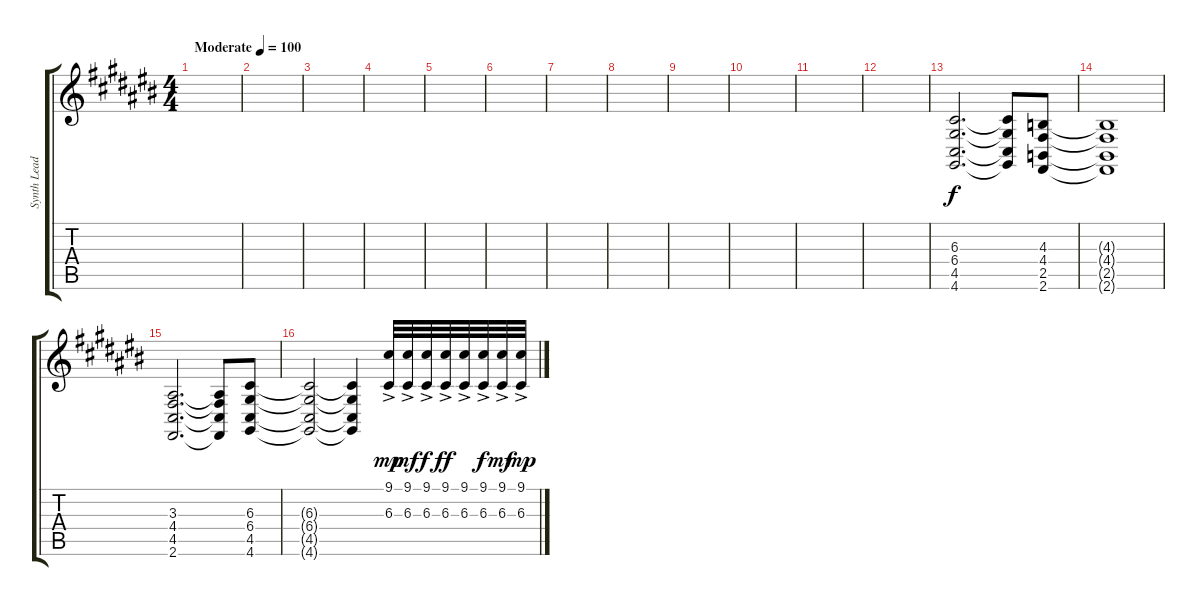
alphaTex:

\track ("Synth Lead" "Synth Lead") {instrument lead1square}
\staff {score tabs}
\tuning (E4 B3 G3 D3 A2 E2) {hide}
\ts (4 4)
\tempo (100 "Moderate")
\clef g2
\ks c#
|
|
|
|
|
|
|
|
|
|
|
|
(6.3 6.4 4.5 4.6).2{d} (6.3{t} 6.4{t} 4.5{t} 4.6{t}).8 (4.3 4.4 2.5 2.6).8 |
(4.3{t} 4.4{t} 2.5{t} 2.6{t}).1 |
(3.3 4.4 4.5 2.6).2{d} (3.3{t} 4.4{t} 4.5{t} 2.6{t}).8 (6.3 6.4 4.5 4.6).8 |
(6.3{t} 6.4{t} 4.5{t} 4.6{t}).2 (6.3{t} 6.4{t} 4.5{t} 4.6{t}).4 (9.1{ac} 6.3{ac}).32{dy mp} (9.1{ac} 6.3{ac}).32{dy mf} (9.1{ac} 6.3{ac}).32{dy f} (9.1{ac} 6.3{ac}).32{dy ff} (9.1{ac} 6.3{ac}).32 (9.1{ac} 6.3{ac}).32{dy f} (9.1{ac} 6.3{ac}).32{dy mf} (9.1{ac} 6.3{ac}).32{dy mp}
